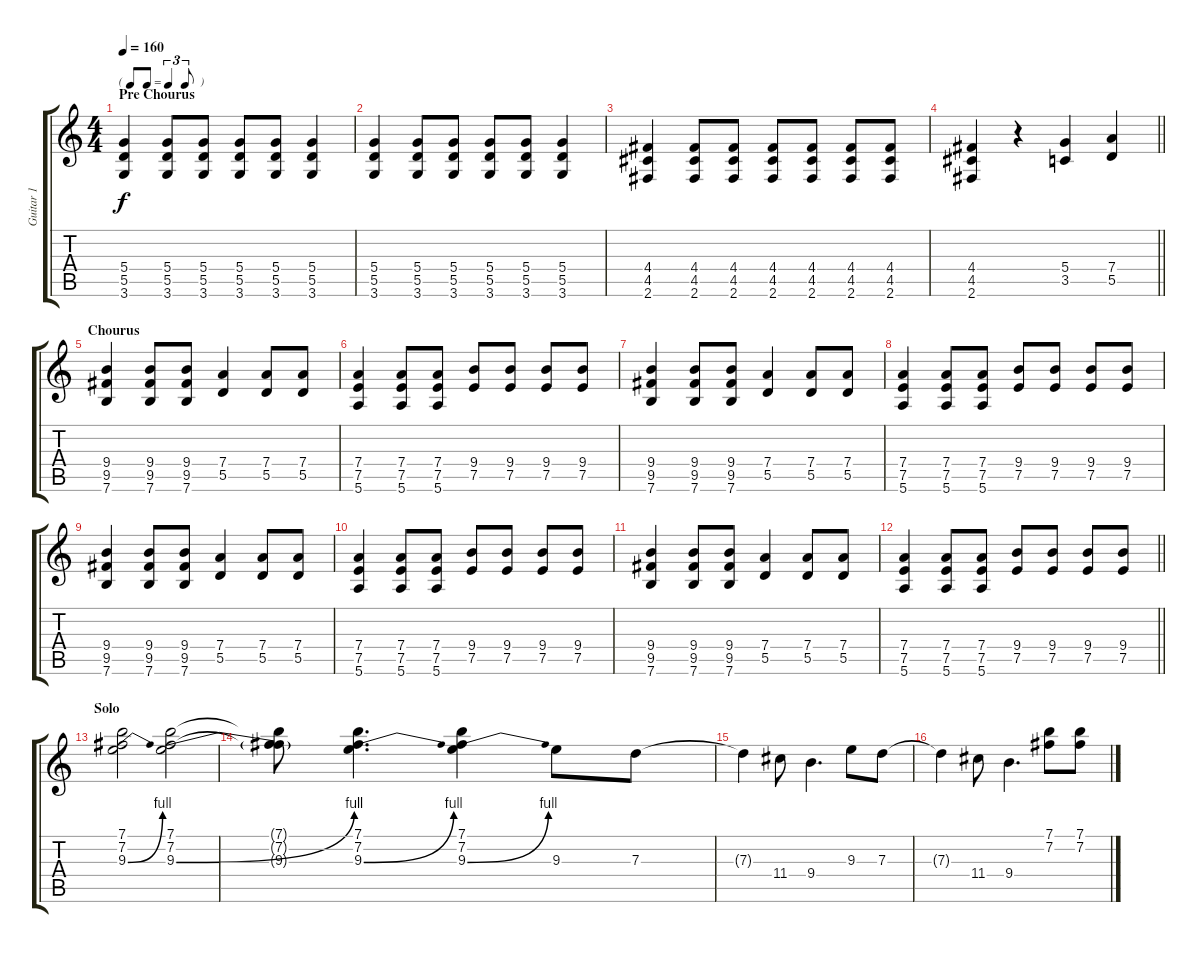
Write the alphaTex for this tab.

\track ("Guitar 1" "Guitar 1") {instrument distortionguitar}
\staff {score tabs}
\tuning (E4 B3 G3 D3 A2 E2) {hide}
\ts (4 4)
\tf triplet8th
\section ("" "Pre Chourus")
\tempo 160
\clef g2
\ks c
(5.4 5.5 3.6).4{dy f} (5.4 5.5 3.6).8 (5.4 5.5 3.6).8 (5.4 5.5 3.6).8 (5.4 5.5 3.6).8 (5.4 5.5 3.6).4 |
(5.4 5.5 3.6).4 (5.4 5.5 3.6).8 (5.4 5.5 3.6).8 (5.4 5.5 3.6).8 (5.4 5.5 3.6).8 (5.4 5.5 3.6).4 |
(4.4 4.5 2.6).4 (4.4 4.5 2.6).8 (4.4 4.5 2.6).8 (4.4 4.5 2.6).8 (4.4 4.5 2.6).8 (4.4 4.5 2.6).8 (4.4 4.5 2.6).8 |
\barLineRight lightlight
(4.4 4.5 2.6).4 r.4 (5.4 3.5).4 (7.4 5.5).4 |
\section ("" "Chourus")
(9.4 9.5 7.6).4 (9.4 9.5 7.6).8 (9.4 9.5 7.6).8 (7.4 5.5).4 (7.4 5.5).8 (7.4 5.5).8 |
(7.4 7.5 5.6).4 (7.4 7.5 5.6).8 (7.4 7.5 5.6).8 (9.4 7.5).8 (9.4 7.5).8 (9.4 7.5).8 (9.4 7.5).8 |
(9.4 9.5 7.6).4 (9.4 9.5 7.6).8 (9.4 9.5 7.6).8 (7.4 5.5).4 (7.4 5.5).8 (7.4 5.5).8 |
(7.4 7.5 5.6).4 (7.4 7.5 5.6).8 (7.4 7.5 5.6).8 (9.4 7.5).8 (9.4 7.5).8 (9.4 7.5).8 (9.4 7.5).8 |
(9.4 9.5 7.6).4 (9.4 9.5 7.6).8 (9.4 9.5 7.6).8 (7.4 5.5).4 (7.4 5.5).8 (7.4 5.5).8 |
(7.4 7.5 5.6).4 (7.4 7.5 5.6).8 (7.4 7.5 5.6).8 (9.4 7.5).8 (9.4 7.5).8 (9.4 7.5).8 (9.4 7.5).8 |
(9.4 9.5 7.6).4 (9.4 9.5 7.6).8 (9.4 9.5 7.6).8 (7.4 5.5).4 (7.4 5.5).8 (7.4 5.5).8 |
\barLineRight lightlight
(7.4 7.5 5.6).4 (7.4 7.5 5.6).8 (7.4 7.5 5.6).8 (9.4 7.5).8 (9.4 7.5).8 (9.4 7.5).8 (9.4 7.5).8 |
\section ("" "Solo")
(7.1 7.2 9.3{be (bend 0 0 60 4)}).2 (7.1 7.2 9.3{be (bend 0 0 60 4)}).2 |
(7.1{t} 7.2{t} 9.3{t}).8 (7.1 7.2 9.3{be (bend 0 0 60 4)}).4{d} (7.1 7.2 9.3{be (bend 0 0 60 4)}).4 9.3.8 7.3.8 |
7.3{t}.4 11.4.8 9.4.4{d} 9.3.8 7.3.8 |
7.3{t}.4 11.4.8 9.4.4{d} (7.1 7.2).8 (7.1 7.2).8
